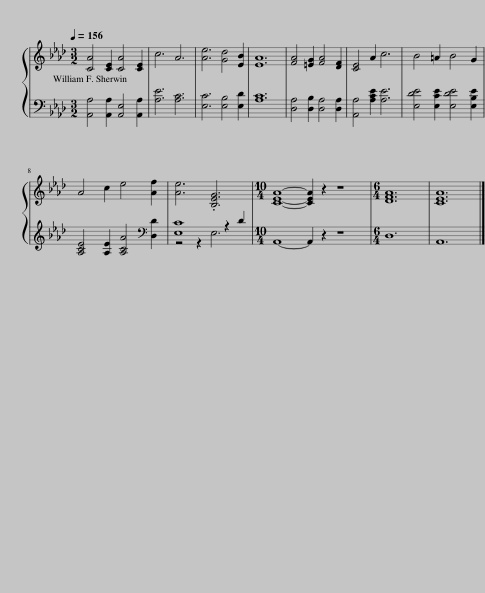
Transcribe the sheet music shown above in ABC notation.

X:1
%%score { 1 | ( 2 3 ) }
L:1/8
Q:1/4=156
M:3/2
I:linebreak $
K:Ab
V:1 treble
V:2 bass
V:3 bass
V:1
 [CA]4 [CE]2 [CA]4 [CE]2 | c6 A6 | [Ae]6 [Gd]4 [EB]2 | [EA]12 | [FA]4 [=EG]2 [FA]4 [DF]2 | %5
 [CE]4 A2 c6 | B4 =A2 B4 G2 |$ A4 c2 e4 [Af]2 | [Ae]6 .[B,EG]6 |[M:10/4] [CEA]8- [CEA]2 z2 z8 | %10
[M:6/4] [DFA]12 | [CEA]12 |] %12
V:2
 [A,,A,]4 [A,,A,]2 [A,,E,]4 [A,,A,]2 | [A,E]6 [A,C]6 | [E,C]6 [E,B,]4 [E,D]2 | [A,C]12 | [D,A,]4 [D,B,]2 [D,A,]4 [D,A,]2 | %5
 [A,,A,]4 [A,CE]2 [A,E]6 | [E,DE]4 [E,CE]2 [E,DE]4 [E,B,E]2 |$ [A,CE]4 [A,E]2 [A,CA]4[K:bass] [D,D]2 | [E,C]8 z2 D2 |[M:10/4] A,,8- A,,2 z2 z8 | %10
[M:6/4] D,12 | A,,12 |] %12
V:3
 x12 | x12 | x12 | x12 | x12 | %5
 x12 | x12 |$ x10[K:bass] x2 | z4 z2 E,6 |[M:10/4] x20 | %10
[M:6/4] x12 | x12 |] %12
